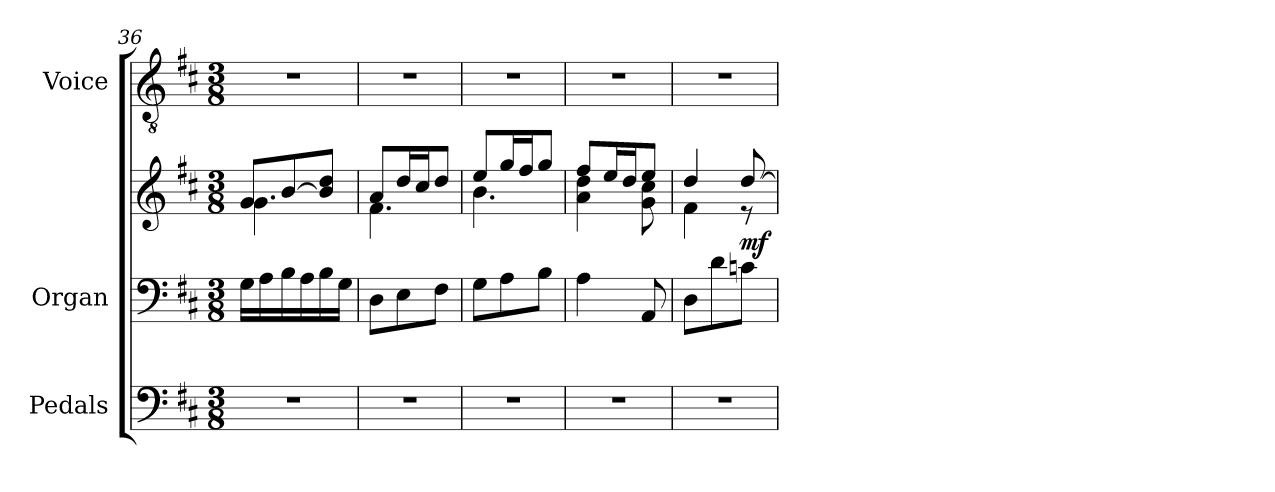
**kern	**kern	**kern	**dynam	**kern
*part3	*part2	*part2	*part2	*part1
*staff4	*staff3	*staff2	*staff2/3	*staff1
*I"Pedals	*I"Organ	*	*	*I"Voice
*I'Ped.	*I'Org.	*	*	*I'Voice
*clefF4	*clefF4	*clefG2	*	*clefGv2
*	*	*	*	*ITrd7c12
*k[f#c#]	*k[f#c#]	*k[f#c#]	*	*k[f#c#]
*b:	*b:	*b:	*	*b:
*M3/8	*M3/8	*M3/8	*	*M3/8
=36	=36	=36	=36	=36
!LO:N:vis=1	!	!	!	!LO:N:vis=1
*	*	*^	*	*
4.r	16Gi\LL	8gi/L	4.gi\	.	4.r
.	16Ai\	.	.	.	.
.	16Bi\	[<8bi/	.	.	.
.	16Ai\	.	.	.	.
.	16Bi\	8bi/] 8ddiJ	.	.	.
.	16Gi\JJ	.	.	.	.
=37	=37	=37	=37	=37	=37
!LO:N:vis=1	!	!	!	!	!LO:N:vis=1
4.r	8Di\L	8ai/L	4.f#i\	.	4.r
.	8Ei\	16ddi/L	.	.	.
.	.	16cc#i/J	.	.	.
.	8F#i\J	8ddi/J	.	.	.
=38	=38	=38	=38	=38	=38
!LO:N:vis=1	!	!	!	!	!LO:N:vis=1
4.r	8Gi\L	8eei/L	4.bi\	.	4.r
.	8Ai\	16ggi/L	.	.	.
.	.	16ff#i/J	.	.	.
.	8Bi\J	8ggi/J	.	.	.
=39	=39	=39	=39	=39	=39
!LO:N:vis=1	!	!	!	!	!LO:N:vis=1
4.r	4Ai\	8ff#i/L	4ai\ 4ddi	.	4.r
.	.	16eei/L	.	.	.
.	.	16ddi/J	.	.	.
.	8AAi/	8eei/J	8gi\ 8cc#i	.	.
=40	=40	=40	=40	=40	=40
!LO:N:vis=1	!	!	!	!	!LO:N:vis=1
4.r	8Di\L	4ddi/	4f#i\	.	4.r
.	8di\	.	.	.	.
.	8cni\J	[>8ddi/	8r	mf	.
*	*	*v	*v	*	*
=	=	=	=	=
*-	*-	*-	*-	*-
